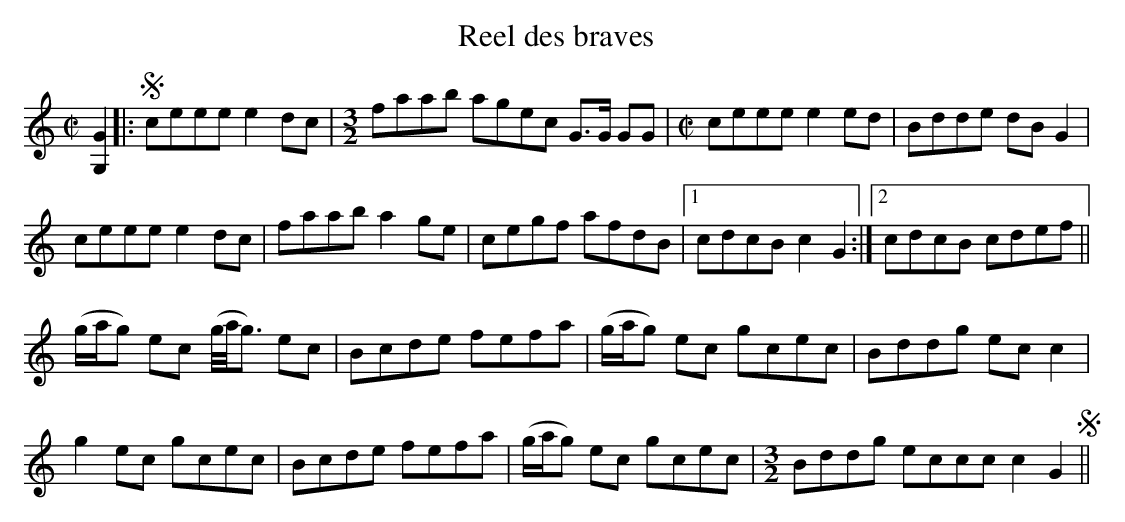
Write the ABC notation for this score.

X:1
T:Reel des braves
M:C|
L:1/8
K:C
[G,2G2]|:Sceee e2dc|[M:3/2]faab agec G>G GG|[M:C|]ceee e2ed|Bdde dBG2|
ceee e2 dc|faab a2ge |cegf afdB|1cdcB c2G2:|2 cdcB cdef||
(g/a/g) ec (g/4a/<g) ec|Bcde fefa| (g/a/g) ec gcec|Bddg ec c2|
g2ec gcec| Bcde fefa| (g/a/g) ec gcec|[M:3/2]Bddg eccc c2G2S||
